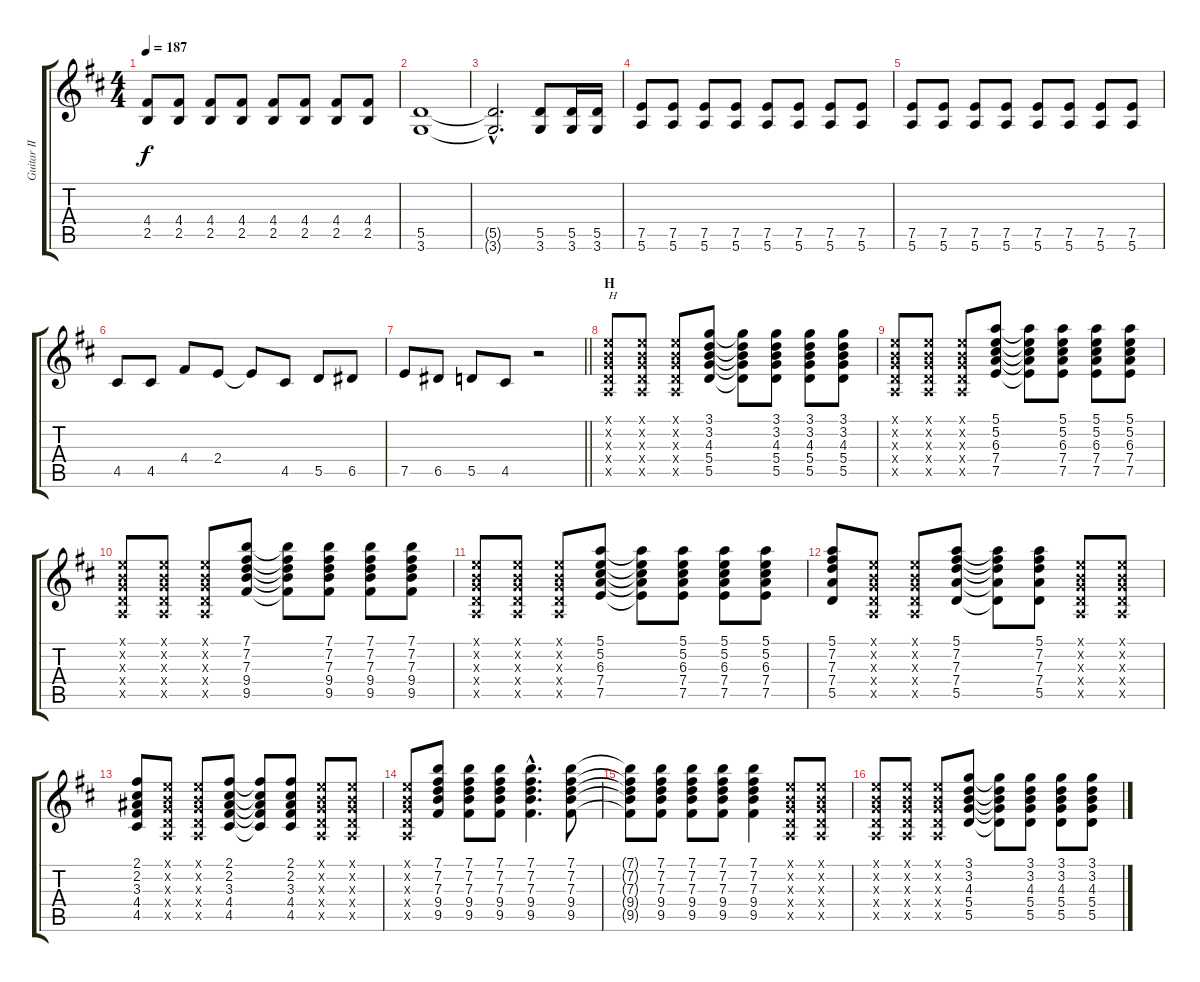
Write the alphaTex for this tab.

\track ("Guitar II" "Guitar II") {instrument overdrivenguitar}
\staff {score tabs}
\tuning (E4 B3 G3 D3 A2 E2) {hide}
\ts (4 4)
\tempo 187
\clef g2
\ks d
(4.4 2.5).8{dy f} (4.4 2.5).8 (4.4 2.5).8 (4.4 2.5).8 (4.4 2.5).8 (4.4 2.5).8 (4.4 2.5).8 (4.4 2.5).8 |
(5.5 3.6).1 |
(5.5{hac t} 3.6{hac t}).2{d} (5.5 3.6).8 (5.5 3.6).16 (5.5 3.6).16 |
(7.5 5.6).8 (7.5 5.6).8 (7.5 5.6).8 (7.5 5.6).8 (7.5 5.6).8 (7.5 5.6).8 (7.5 5.6).8 (7.5 5.6).8 |
(7.5 5.6).8 (7.5 5.6).8 (7.5 5.6).8 (7.5 5.6).8 (7.5 5.6).8 (7.5 5.6).8 (7.5 5.6).8 (7.5 5.6).8 |
4.5.8 4.5.8 4.4.8 2.4.8 2.4{t}.8 4.5.8 5.5.8 6.5.8 |
\barLineRight lightlight
7.5.8 6.5.8 5.5.8 4.5.8 r.2 |
\section ("" "H")
(0.1{x} 0.2{x} 0.3{x} 0.4{x} 0.5{x}).8{txt "H" volume 9} (0.1{x} 0.2{x} 0.3{x} 0.4{x} 0.5{x}).8 (0.1{x} 0.2{x} 0.3{x} 0.4{x} 0.5{x}).8 (3.1 3.2 4.3 5.4 5.5).8 (3.1{t} 3.2{t} 4.3{t} 5.4{t} 5.5{t}).8 (3.1 3.2 4.3 5.4 5.5).8 (3.1 3.2 4.3 5.4 5.5).8 (3.1 3.2 4.3 5.4 5.5).8 |
(0.1{x} 0.2{x} 0.3{x} 0.4{x} 0.5{x}).8 (0.1{x} 0.2{x} 0.3{x} 0.4{x} 0.5{x}).8 (0.1{x} 0.2{x} 0.3{x} 0.4{x} 0.5{x}).8 (5.1 5.2 6.3 7.4 7.5).8 (5.1{t} 5.2{t} 6.3{t} 7.4{t} 7.5{t}).8 (5.1 5.2 6.3 7.4 7.5).8 (5.1 5.2 6.3 7.4 7.5).8 (5.1 5.2 6.3 7.4 7.5).8 |
(0.1{x} 0.2{x} 0.3{x} 0.4{x} 0.5{x}).8 (0.1{x} 0.2{x} 0.3{x} 0.4{x} 0.5{x}).8 (0.1{x} 0.2{x} 0.3{x} 0.4{x} 0.5{x}).8 (7.1 7.2 7.3 9.4 9.5).8 (7.1{t} 7.2{t} 7.3{t} 9.4{t} 9.5{t}).8 (7.1 7.2 7.3 9.4 9.5).8 (7.1 7.2 7.3 9.4 9.5).8 (7.1 7.2 7.3 9.4 9.5).8 |
(0.1{x} 0.2{x} 0.3{x} 0.4{x} 0.5{x}).8 (0.1{x} 0.2{x} 0.3{x} 0.4{x} 0.5{x}).8 (0.1{x} 0.2{x} 0.3{x} 0.4{x} 0.5{x}).8 (5.1 5.2 6.3 7.4 7.5).8 (5.1{t} 5.2{t} 6.3{t} 7.4{t} 7.5{t}).8 (5.1 5.2 6.3 7.4 7.5).8 (5.1 5.2 6.3 7.4 7.5).8 (5.1 5.2 6.3 7.4 7.5).8 |
(5.1 7.2 7.3 7.4 5.5).8 (0.1{x} 0.2{x} 0.3{x} 0.4{x} 0.5{x}).8 (0.1{x} 0.2{x} 0.3{x} 0.4{x} 0.5{x}).8 (5.1 7.2 7.3 7.4 5.5).8 (5.1{t} 7.2{t} 7.3{t} 7.4{t} 5.5{t}).8 (5.1 7.2 7.3 7.4 5.5).8 (0.1{x} 0.2{x} 0.3{x} 0.4{x} 0.5{x}).8 (0.1{x} 0.2{x} 0.3{x} 0.4{x} 0.5{x}).8 |
(2.1 2.2 3.3 4.4 4.5).8 (0.1{x} 0.2{x} 0.3{x} 0.4{x} 0.5{x}).8 (0.1{x} 0.2{x} 0.3{x} 0.4{x} 0.5{x}).8 (2.1 2.2 3.3 4.4 4.5).8 (2.1{t} 2.2{t} 3.3{t} 4.4{t} 4.5{t}).8 (2.1 2.2 3.3 4.4 4.5).8 (0.1{x} 0.2{x} 0.3{x} 0.4{x} 0.5{x}).8 (0.1{x} 0.2{x} 0.3{x} 0.4{x} 0.5{x}).8 |
(0.1{x} 0.2{x} 0.3{x} 0.4{x} 0.5{x}).8 (7.1 7.2 7.3 9.4 9.5).8 (7.1 7.2 7.3 9.4 9.5).8 (7.1 7.2 7.3 9.4 9.5).8 (7.1{hac} 7.2{hac} 7.3{hac} 9.4{hac} 9.5{hac}).4{d} (7.1 7.2 7.3 9.4 9.5).8 |
(7.1{t} 7.2{t} 7.3{t} 9.4{t} 9.5{t}).8 (7.1 7.2 7.3 9.4 9.5).8 (7.1 7.2 7.3 9.4 9.5).8 (7.1 7.2 7.3 9.4 9.5).8 (7.1 7.2 7.3 9.4 9.5).4 (0.1{x} 0.2{x} 0.3{x} 0.4{x} 0.5{x}).8 (0.1{x} 0.2{x} 0.3{x} 0.4{x} 0.5{x}).8 |
(0.1{x} 0.2{x} 0.3{x} 0.4{x} 0.5{x}).8 (0.1{x} 0.2{x} 0.3{x} 0.4{x} 0.5{x}).8 (0.1{x} 0.2{x} 0.3{x} 0.4{x} 0.5{x}).8 (3.1 3.2 4.3 5.4 5.5).8 (3.1{t} 3.2{t} 4.3{t} 5.4{t} 5.5{t}).8 (3.1 3.2 4.3 5.4 5.5).8 (3.1 3.2 4.3 5.4 5.5).8 (3.1 3.2 4.3 5.4 5.5).8
